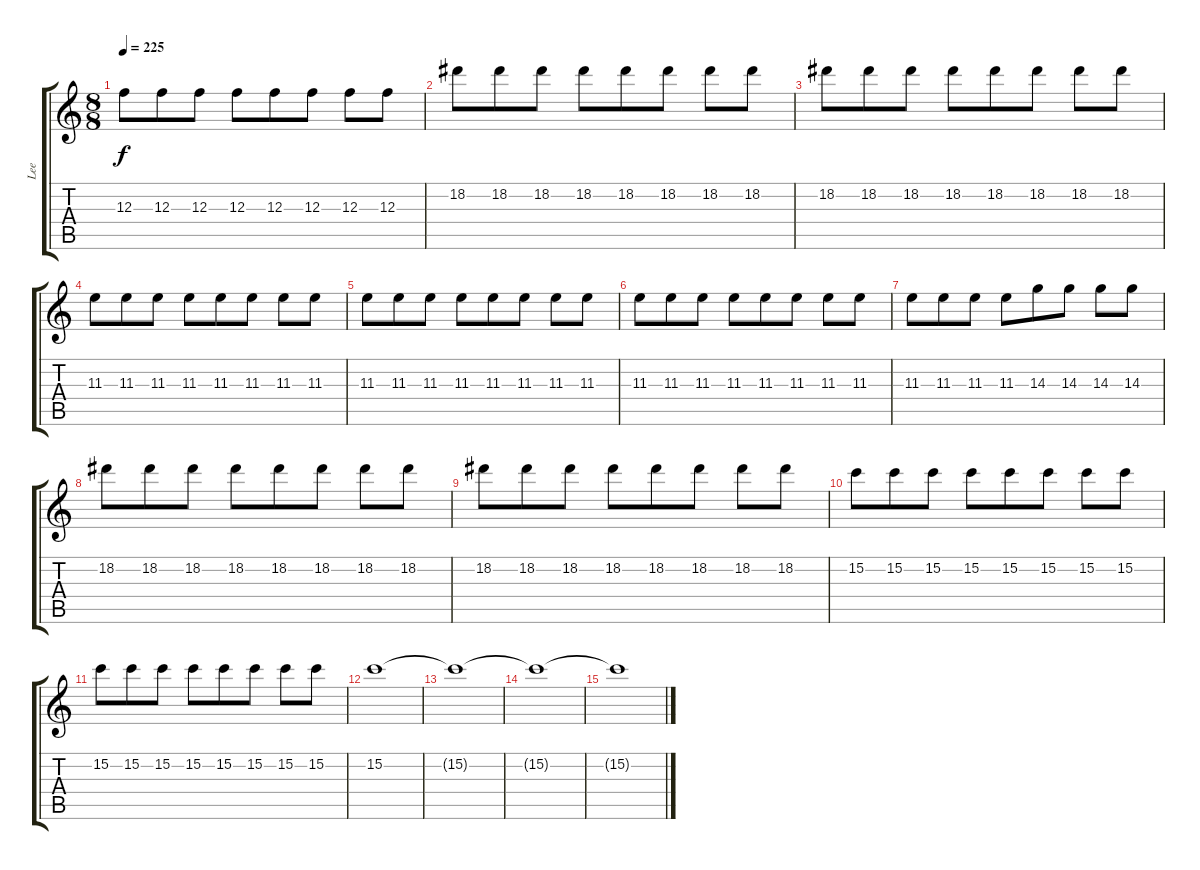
\track ("Lee" "Lee") {instrument overdrivenguitar}
\staff {score tabs}
\tuning (D4 A3 F3 C3 G2 C2) {hide}
\ts (8 8)
\tempo 225
\clef g2
\ks c
12.3.8{dy f} 12.3.8 12.3.8 12.3.8 12.3.8 12.3.8 12.3.8 12.3.8 |
18.2.8 18.2.8 18.2.8 18.2.8 18.2.8 18.2.8 18.2.8 18.2.8 |
18.2.8 18.2.8 18.2.8 18.2.8 18.2.8 18.2.8 18.2.8 18.2.8 |
11.3.8 11.3.8 11.3.8 11.3.8 11.3.8 11.3.8 11.3.8 11.3.8 |
11.3.8 11.3.8 11.3.8 11.3.8 11.3.8 11.3.8 11.3.8 11.3.8 |
11.3.8 11.3.8 11.3.8 11.3.8 11.3.8 11.3.8 11.3.8 11.3.8 |
11.3.8 11.3.8 11.3.8 11.3.8 14.3.8 14.3.8 14.3.8 14.3.8 |
18.2.8 18.2.8 18.2.8 18.2.8 18.2.8 18.2.8 18.2.8 18.2.8 |
18.2.8 18.2.8 18.2.8 18.2.8 18.2.8 18.2.8 18.2.8 18.2.8 |
15.2.8 15.2.8 15.2.8 15.2.8 15.2.8 15.2.8 15.2.8 15.2.8 |
15.2.8 15.2.8 15.2.8 15.2.8 15.2.8 15.2.8 15.2.8 15.2.8 |
15.2.1 |
15.2{t}.1 |
15.2{t}.1 |
15.2{t}.1
